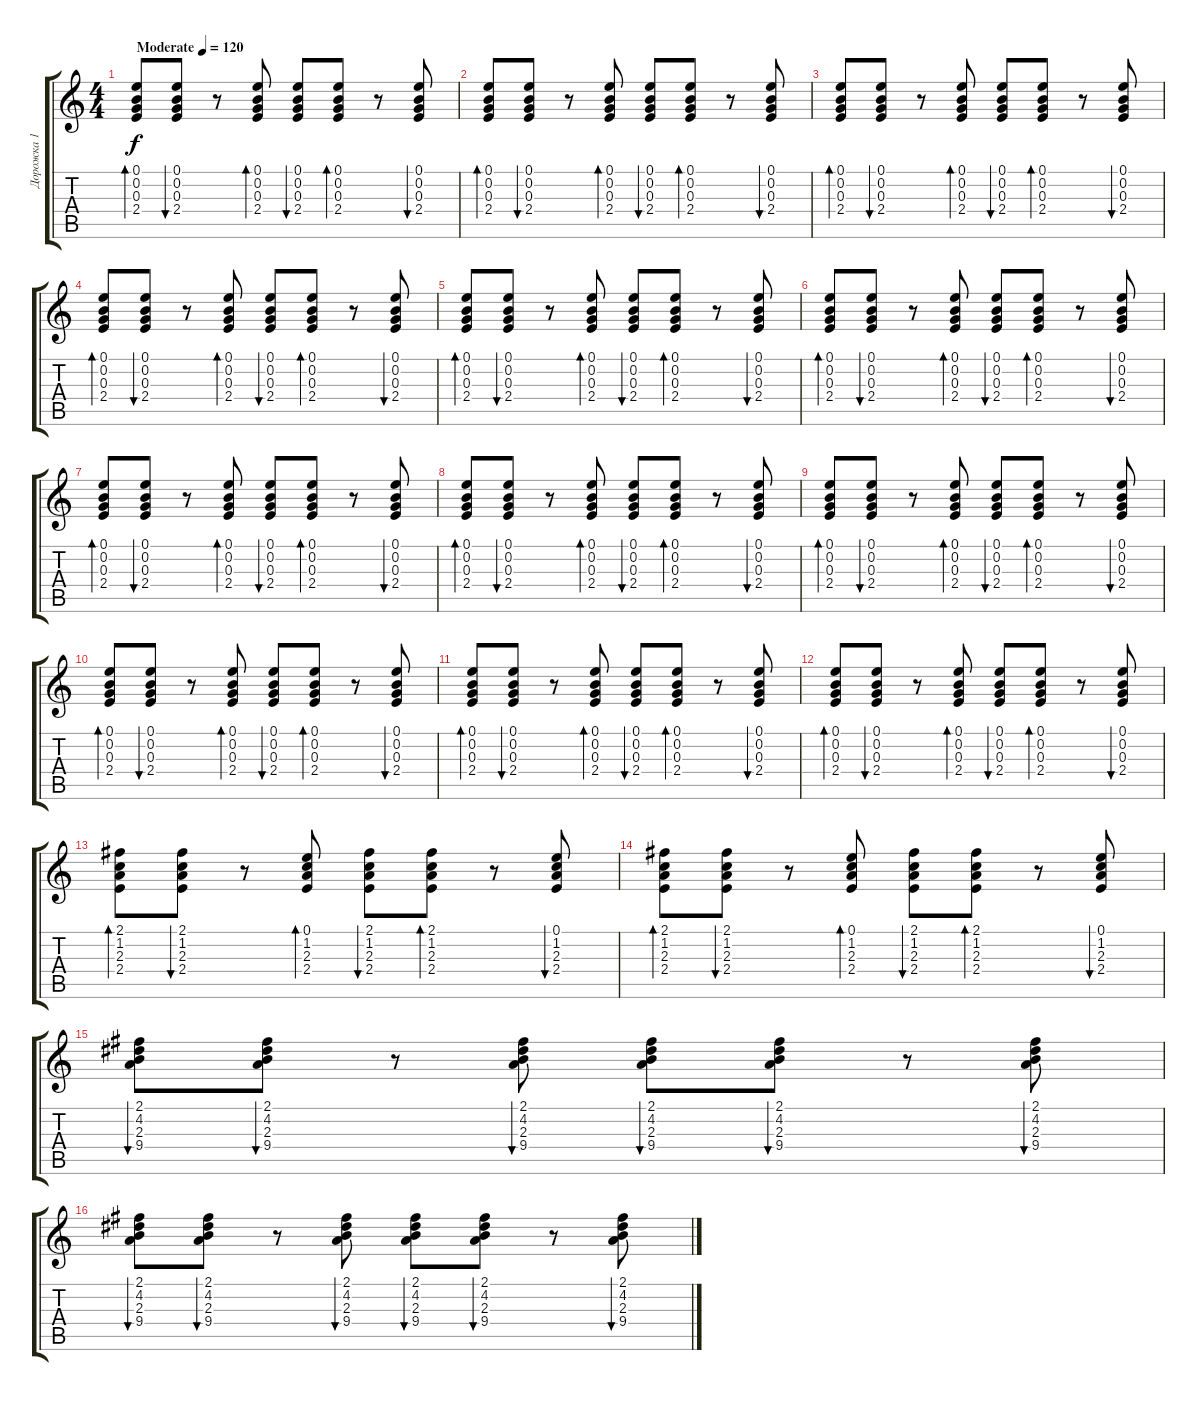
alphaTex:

\track ("Дорожка 1" "Дорожка 1") {instrument acousticguitarsteel}
\staff {score tabs}
\tuning (E4 B3 G3 D3 A2 E2) {hide}
\ts (4 4)
\tempo (120 "Moderate")
\clef g2
\ks c
(0.1 0.2 0.3 2.4).8{bd 60 dy f instrument acousticguitarsteel} (0.1 0.2 0.3 2.4).8{bu 60} r.8 (0.1 0.2 0.3 2.4).8{bd 60} (0.1 0.2 0.3 2.4).8{bu 60} (0.1 0.2 0.3 2.4).8{bd 60} r.8 (0.1 0.2 0.3 2.4).8{bu 60} |
(0.1 0.2 0.3 2.4).8{bd 60} (0.1 0.2 0.3 2.4).8{bu 60} r.8 (0.1 0.2 0.3 2.4).8{bd 60} (0.1 0.2 0.3 2.4).8{bu 60} (0.1 0.2 0.3 2.4).8{bd 60} r.8 (0.1 0.2 0.3 2.4).8{bu 60} |
(0.1 0.2 0.3 2.4).8{bd 60} (0.1 0.2 0.3 2.4).8{bu 60} r.8 (0.1 0.2 0.3 2.4).8{bd 60} (0.1 0.2 0.3 2.4).8{bu 60} (0.1 0.2 0.3 2.4).8{bd 60} r.8 (0.1 0.2 0.3 2.4).8{bu 60} |
(0.1 0.2 0.3 2.4).8{bd 60} (0.1 0.2 0.3 2.4).8{bu 60} r.8 (0.1 0.2 0.3 2.4).8{bd 60} (0.1 0.2 0.3 2.4).8{bu 60} (0.1 0.2 0.3 2.4).8{bd 60} r.8 (0.1 0.2 0.3 2.4).8{bu 60} |
(0.1 0.2 0.3 2.4).8{bd 60} (0.1 0.2 0.3 2.4).8{bu 60} r.8 (0.1 0.2 0.3 2.4).8{bd 60} (0.1 0.2 0.3 2.4).8{bu 60} (0.1 0.2 0.3 2.4).8{bd 60} r.8 (0.1 0.2 0.3 2.4).8{bu 60} |
(0.1 0.2 0.3 2.4).8{bd 60} (0.1 0.2 0.3 2.4).8{bu 60} r.8 (0.1 0.2 0.3 2.4).8{bd 60} (0.1 0.2 0.3 2.4).8{bu 60} (0.1 0.2 0.3 2.4).8{bd 60} r.8 (0.1 0.2 0.3 2.4).8{bu 60} |
(0.1 0.2 0.3 2.4).8{bd 60} (0.1 0.2 0.3 2.4).8{bu 60} r.8 (0.1 0.2 0.3 2.4).8{bd 60} (0.1 0.2 0.3 2.4).8{bu 60} (0.1 0.2 0.3 2.4).8{bd 60} r.8 (0.1 0.2 0.3 2.4).8{bu 60} |
(0.1 0.2 0.3 2.4).8{bd 60} (0.1 0.2 0.3 2.4).8{bu 60} r.8 (0.1 0.2 0.3 2.4).8{bd 60} (0.1 0.2 0.3 2.4).8{bu 60} (0.1 0.2 0.3 2.4).8{bd 60} r.8 (0.1 0.2 0.3 2.4).8{bu 60} |
(0.1 0.2 0.3 2.4).8{bd 60} (0.1 0.2 0.3 2.4).8{bu 60} r.8 (0.1 0.2 0.3 2.4).8{bd 60} (0.1 0.2 0.3 2.4).8{bu 60} (0.1 0.2 0.3 2.4).8{bd 60} r.8 (0.1 0.2 0.3 2.4).8{bu 60} |
(0.1 0.2 0.3 2.4).8{bd 60} (0.1 0.2 0.3 2.4).8{bu 60} r.8 (0.1 0.2 0.3 2.4).8{bd 60} (0.1 0.2 0.3 2.4).8{bu 60} (0.1 0.2 0.3 2.4).8{bd 60} r.8 (0.1 0.2 0.3 2.4).8{bu 60} |
(0.1 0.2 0.3 2.4).8{bd 60} (0.1 0.2 0.3 2.4).8{bu 60} r.8 (0.1 0.2 0.3 2.4).8{bd 60} (0.1 0.2 0.3 2.4).8{bu 60} (0.1 0.2 0.3 2.4).8{bd 60} r.8 (0.1 0.2 0.3 2.4).8{bu 60} |
(0.1 0.2 0.3 2.4).8{bd 60} (0.1 0.2 0.3 2.4).8{bu 60} r.8 (0.1 0.2 0.3 2.4).8{bd 60} (0.1 0.2 0.3 2.4).8{bu 60} (0.1 0.2 0.3 2.4).8{bd 60} r.8 (0.1 0.2 0.3 2.4).8{bu 60} |
(2.1 1.2 2.3 2.4).8{bd 60} (2.1 1.2 2.3 2.4).8{bu 60} r.8 (0.1 1.2 2.3 2.4).8{bd 60} (2.1 1.2 2.3 2.4).8{bu 60} (2.1 1.2 2.3 2.4).8{bd 60} r.8 (0.1 1.2 2.3 2.4).8{bu 60} |
(2.1 1.2 2.3 2.4).8{bd 60} (2.1 1.2 2.3 2.4).8{bu 60} r.8 (0.1 1.2 2.3 2.4).8{bd 60} (2.1 1.2 2.3 2.4).8{bu 60} (2.1 1.2 2.3 2.4).8{bd 60} r.8 (0.1 1.2 2.3 2.4).8{bu 60} |
(2.1 4.2 2.3 9.4).8{bu 60} (2.1 4.2 2.3 9.4).8{bu 60} r.8 (2.1 4.2 2.3 9.4).8{bu 60} (2.1 4.2 2.3 9.4).8{bu 60} (2.1 4.2 2.3 9.4).8{bu 60} r.8 (2.1 4.2 2.3 9.4).8{bu 60} |
(2.1 4.2 2.3 9.4).8{bu 60} (2.1 4.2 2.3 9.4).8{bu 60} r.8 (2.1 4.2 2.3 9.4).8{bu 60} (2.1 4.2 2.3 9.4).8{bu 60} (2.1 4.2 2.3 9.4).8{bu 60} r.8 (2.1 4.2 2.3 9.4).8{bu 60}
